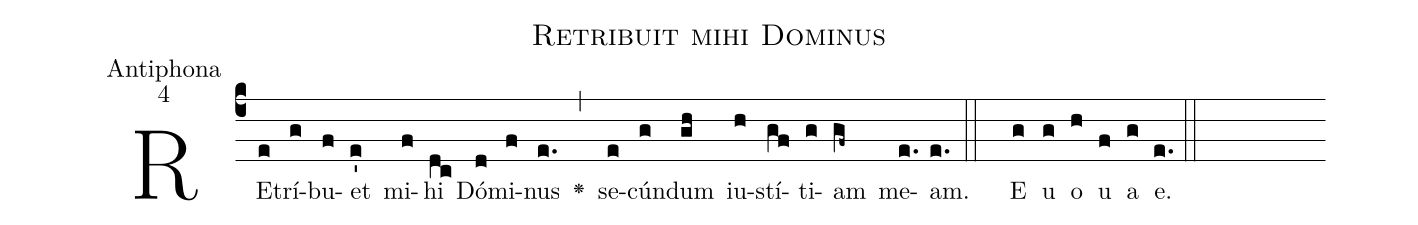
name:Retribuit mihi Dominus;
office-part:Antiphona;
mode:4;
%%
(c4)RE(e)trí(g)bu(f)et(e') mi(f)hi(dc) Dó(d)mi(f)nus(e.) <v>\greheightstar</v>(,)
se(e)cún(g)dum(gh) iu(h)stí(gf)ti(g)am(gf~) me(e.)am.(e.::)
<eu>E(g) u(g) o(h) u(f) a(g) e.(e.) (::)</eu>()
